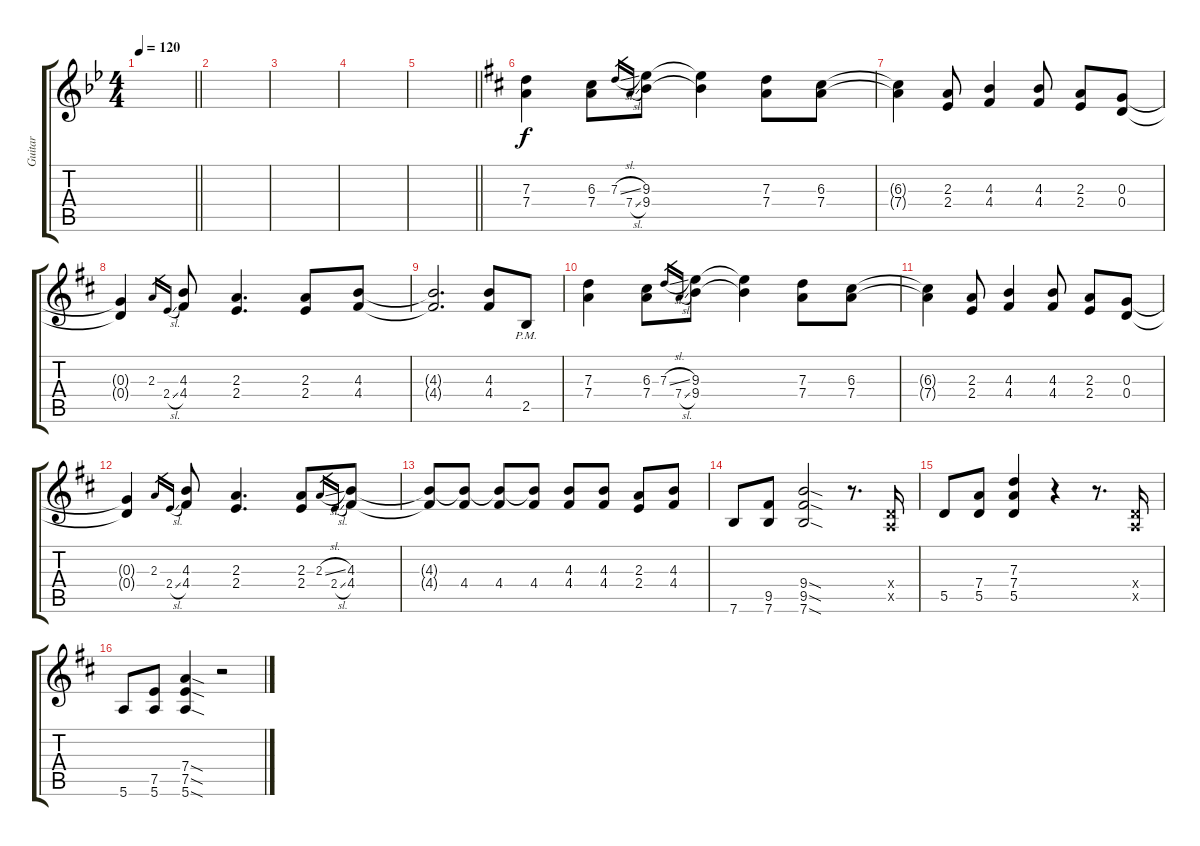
\track ("Guitar" "Guitar") {instrument distortionguitar}
\staff {score tabs}
\tuning (E4 B3 G3 D3 A2 E2) {hide}
\ts (4 4)
\tempo 120
\clef g2
\barLineRight lightlight
\ks bb
|
|
|
|
\barLineRight lightlight
|
\ks d
(7.3 7.4).4 (6.3 7.4).8 7.3{sl}.16{gr} 7.4{sl}.16{gr} (9.3 9.4).8 (9.3{t} 9.4{t}).4 (7.3 7.4).8 (6.3 7.4).8 |
(6.3{t} 7.4{t}).4 (2.3 2.4).8 (4.3 4.4).4 (4.3 4.4).8 (2.3 2.4).8 (0.3 0.4).8 |
(0.3{t} 0.4{t}).4 2.3.16{gr} 2.4{sl}.16{gr} (4.3 4.4).8 (2.3 2.4).4{d} (2.3 2.4).8 (4.3 4.4).8 |
(4.3{t} 4.4{t}).2{d} (4.3 4.4).8 2.5{pm}.8 |
(7.3 7.4).4 (6.3 7.4).8 7.3{sl}.16{gr} 7.4{sl}.16{gr} (9.3 9.4).8 (9.3{t} 9.4{t}).4 (7.3 7.4).8 (6.3 7.4).8 |
(6.3{t} 7.4{t}).4 (2.3 2.4).8 (4.3 4.4).4 (4.3 4.4).8 (2.3 2.4).8 (0.3 0.4).8 |
(0.3{t} 0.4{t}).4 2.3.16{gr} 2.4{sl}.16{gr} (4.3 4.4).8 (2.3 2.4).4{d} (2.3 2.4).8 2.3{sl}.16{gr} 2.4{sl}.16{gr} (4.3 4.4).8 |
(4.3{t} 4.4{t}).8 (4.3{t} 4.4).8 (4.3{t} 4.4).8 (4.3{t} 4.4).8 (4.3 4.4).8 (4.3 4.4).8 (2.3 2.4).8 (4.3 4.4).8 |
7.6.8 (9.5 7.6).8 (9.4{sod} 9.5{sod} 7.6{sod}).2 r.8{d} (0.4{x} 0.5{x}).16 |
5.5.8 (7.4 5.5).8 (7.3 7.4 5.5).4 r.4 r.8{d} (0.4{x} 0.5{x}).16 |
5.6.8 (7.5 5.6).8 (7.4{sod} 7.5{sod} 5.6{sod}).4 r.2
